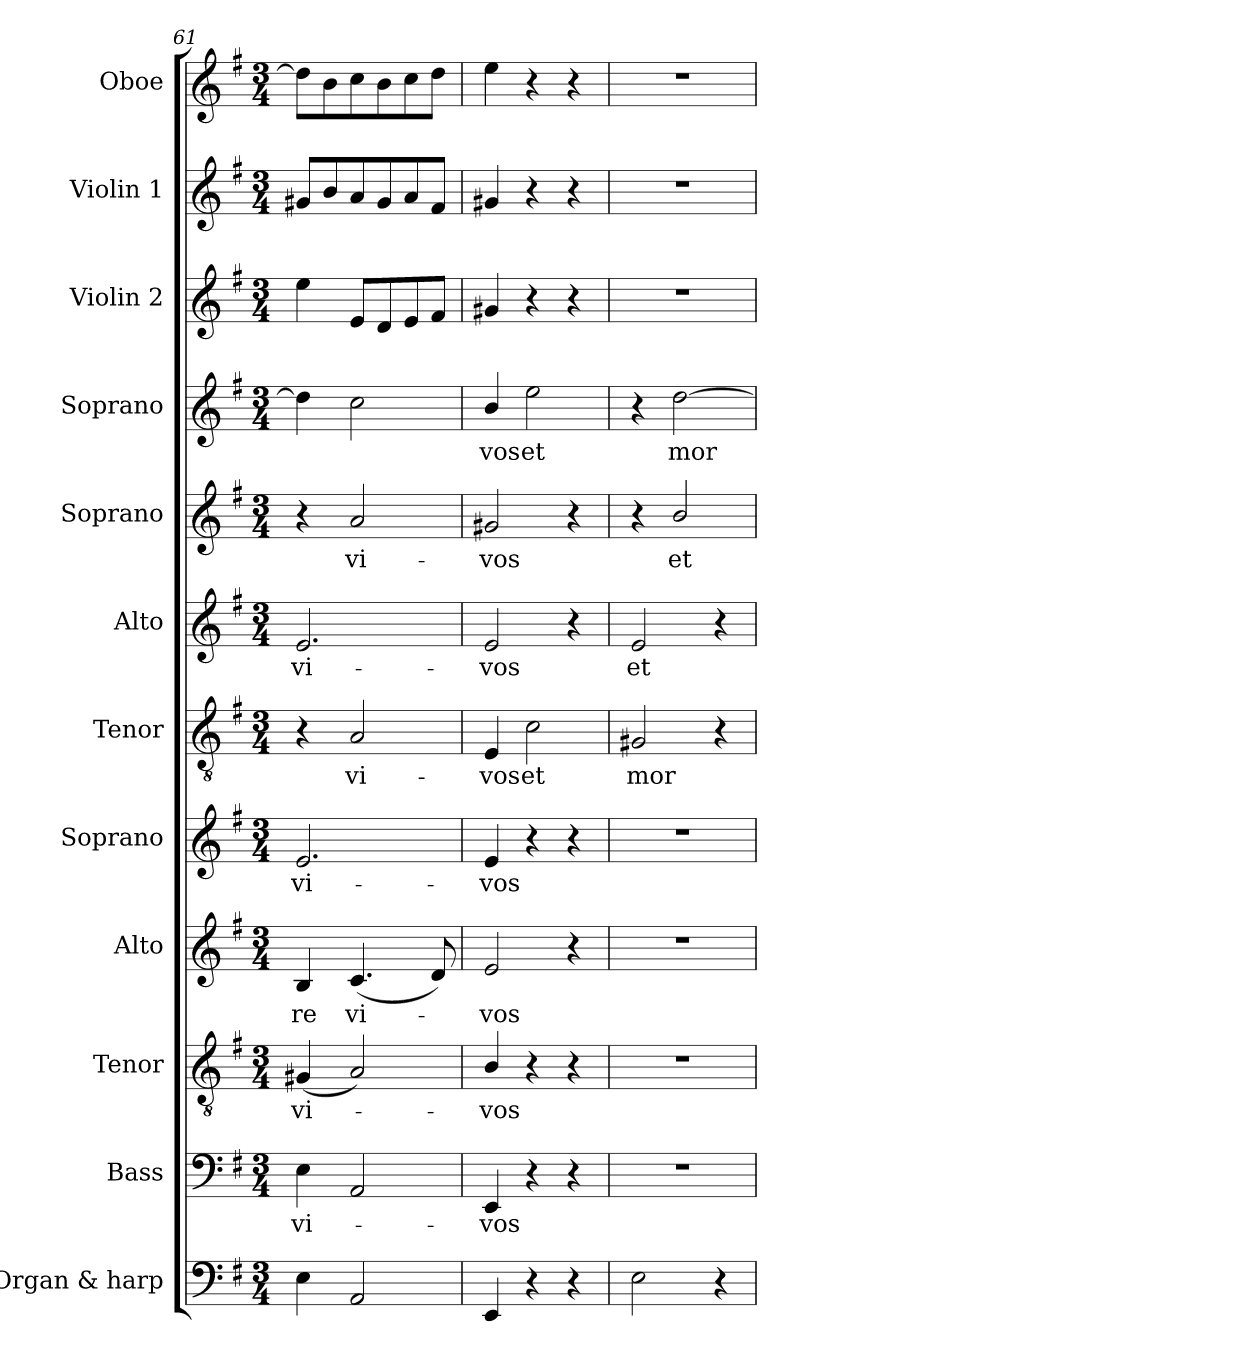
**kern	**kern	**text	**kern	**text	**kern	**text	**kern	**text	**kern	**text	**kern	**text	**kern	**text	**kern	**text	**kern	**kern	**kern
*part12	*part11	*part11	*part10	*part10	*part9	*part9	*part8	*part8	*part7	*part7	*part6	*part6	*part5	*part5	*part4	*part4	*part3	*part2	*part1
*staff12	*staff11	*staff11	*staff10	*staff10	*staff9	*staff9	*staff8	*staff8	*staff7	*staff7	*staff6	*staff6	*staff5	*staff5	*staff4	*staff4	*staff3	*staff2	*staff1
*I"Organ & harp	*I"Bass	*	*I"Tenor	*	*I"Alto	*	*I"Soprano	*	*I"Tenor	*	*I"Alto	*	*I"Soprano	*	*I"Soprano	*	*I"Violin 2	*I"Violin 1	*I"Oboe
*I'Org. & H.	*I'B.	*	*I'T.	*	*I'A.	*	*I'S.	*	*I'T.	*	*I'A.	*	*I'S.	*	*I'S.	*	*I'Vln. 2	*I'Vln. 1	*I'Ob.
*clefF4	*clefF4	*	*clefGv2	*	*clefG2	*	*clefG2	*	*clefGv2	*	*clefG2	*	*clefG2	*	*clefG2	*	*clefG2	*clefG2	*clefG2
*	*	*	*ITrd7c12	*	*	*	*	*	*ITrd7c12	*	*	*	*	*	*	*	*	*	*
*k[f#]	*k[f#]	*	*k[f#]	*	*k[f#]	*	*k[f#]	*	*k[f#]	*	*k[f#]	*	*k[f#]	*	*k[f#]	*	*k[f#]	*k[f#]	*k[f#]
*G:	*G:	*	*G:	*	*G:	*	*G:	*	*G:	*	*G:	*	*G:	*	*G:	*	*G:	*G:	*G:
*M3/4	*M3/4	*	*M3/4	*	*M3/4	*	*M3/4	*	*M3/4	*	*M3/4	*	*M3/4	*	*M3/4	*	*M3/4	*M3/4	*M3/4
=61	=61	=61	=61	=61	=61	=61	=61	=61	=61	=61	=61	=61	=61	=61	=61	=61	=61	=61	=61
!	!	!LO:LY:b:color=#000000	!	!	!	!	!	!	!	!	!	!	!	!	!	!	!	!	!
!	!	!	!	!LO:LY:b:color=#000000	!	!	!	!	!	!	!	!	!	!	!	!	!	!	!
!	!	!	!	!	!	!LO:LY:b:color=#000000	!	!	!	!	!	!	!	!	!	!	!	!	!
!	!	!	!	!	!	!	!	!LO:LY:b:color=#000000	!	!	!	!	!	!	!	!	!	!	!
!	!	!	!	!	!	!	!	!	!	!	!	!LO:LY:b:color=#000000	!	!	!	!	!	!	!
4Ei\	4Ei\	vi-	(4GG#Xi/	vi-	4Bi/	-re	2.ei/	vi-	4r	.	2.ei/	vi-	4r	.	4ddi\]	.	4eei\	8g#Xi/L	8ddi\L]
.	.	.	.	.	.	.	.	.	.	.	.	.	.	.	.	.	.	8bi/	8bi\
!	!	!	!	!	!	!LO:LY:b:color=#000000	!	!	!	!	!	!	!	!	!	!	!	!	!
!	!	!	!	!	!	!	!	!	!	!LO:LY:b:color=#000000	!	!	!	!	!	!	!	!	!
!	!	!	!	!	!	!	!	!	!	!	!	!	!	!LO:LY:b:color=#000000	!	!	!	!	!
2AAi/	2AAi/	.	2AAi/)	.	(4.ci/	vi-	.	.	2AAi/	vi-	.	.	2ai/	vi-	2cci\	.	8ei/L	8ai/	8cci\
.	.	.	.	.	.	.	.	.	.	.	.	.	.	.	.	.	8di/	8g#i/	8bi\
.	.	.	.	.	.	.	.	.	.	.	.	.	.	.	.	.	8ei/	8ai/	8cci\
.	.	.	.	.	8di/)	.	.	.	.	.	.	.	.	.	.	.	8f#i/J	8f#i/J	8ddi\J
=62	=62	=62	=62	=62	=62	=62	=62	=62	=62	=62	=62	=62	=62	=62	=62	=62	=62	=62	=62
!	!	!LO:LY:b:color=#000000	!	!	!	!	!	!	!	!	!	!	!	!	!	!	!	!	!
!	!	!	!	!LO:LY:b:color=#000000	!	!	!	!	!	!	!	!	!	!	!	!	!	!	!
!	!	!	!	!	!	!LO:LY:b:color=#000000	!	!	!	!	!	!	!	!	!	!	!	!	!
!	!	!	!	!	!	!	!	!LO:LY:b:color=#000000	!	!	!	!	!	!	!	!	!	!	!
!	!	!	!	!	!	!	!	!	!	!LO:LY:b:color=#000000	!	!	!	!	!	!	!	!	!
!	!	!	!	!	!	!	!	!	!	!	!	!LO:LY:b:color=#000000	!	!	!	!	!	!	!
!	!	!	!	!	!	!	!	!	!	!	!	!	!	!LO:LY:b:color=#000000	!	!	!	!	!
!	!	!	!	!	!	!	!	!	!	!	!	!	!	!	!	!LO:LY:b:color=#000000	!	!	!
4EEi/	4EEi/	-vos	4BBi/	-vos	2ei/	-vos	4ei/	-vos	4EEi/	-vos	2ei/	-vos	2g#Xi/	-vos	4bi/	-vos	4g#Xi/	4g#Xi/	4eei\
!	!	!	!	!	!	!	!	!	!	!LO:LY:b:color=#000000	!	!	!	!	!	!	!	!	!
!	!	!	!	!	!	!	!	!	!	!	!	!	!	!	!	!LO:LY:b:color=#000000	!	!	!
4r	4r	.	4r	.	.	.	4r	.	2Ci\	et	.	.	.	.	2eei\	et	4r	4r	4r
4r	4r	.	4r	.	4r	.	4r	.	.	.	4r	.	4r	.	.	.	4r	4r	4r
=63	=63	=63	=63	=63	=63	=63	=63	=63	=63	=63	=63	=63	=63	=63	=63	=63	=63	=63	=63
!	!LO:N:vis=1	!	!LO:N:vis=1	!	!LO:N:vis=1	!	!LO:N:vis=1	!	!	!	!	!	!	!	!	!	!	!	!
!	!	!	!	!	!	!	!	!	!	!LO:LY:b:color=#000000	!	!	!	!	!	!	!	!	!
!	!	!	!	!	!	!	!	!	!	!	!	!LO:LY:b:color=#000000	!	!	!	!	!LO:N:vis=1	!LO:N:vis=1	!LO:N:vis=1
2Ei\	2.r	.	2.r	.	2.r	.	2.r	.	2GG#Xi/	mor-	2ei/	et	4r	.	4r	.	2.r	2.r	2.r
!	!	!	!	!	!	!	!	!	!	!	!	!	!	!LO:LY:b:color=#000000	!	!	!	!	!
!	!	!	!	!	!	!	!	!	!	!	!	!	!	!	!	!LO:LY:b:color=#000000	!	!	!
.	.	.	.	.	.	.	.	.	.	.	.	.	2bi/	et	[2ddi\	mor-	.	.	.
4r	.	.	.	.	.	.	.	.	4r	.	4r	.	.	.	.	.	.	.	.
=	=	=	=	=	=	=	=	=	=	=	=	=	=	=	=	=	=	=	=
*-	*-	*-	*-	*-	*-	*-	*-	*-	*-	*-	*-	*-	*-	*-	*-	*-	*-	*-	*-
